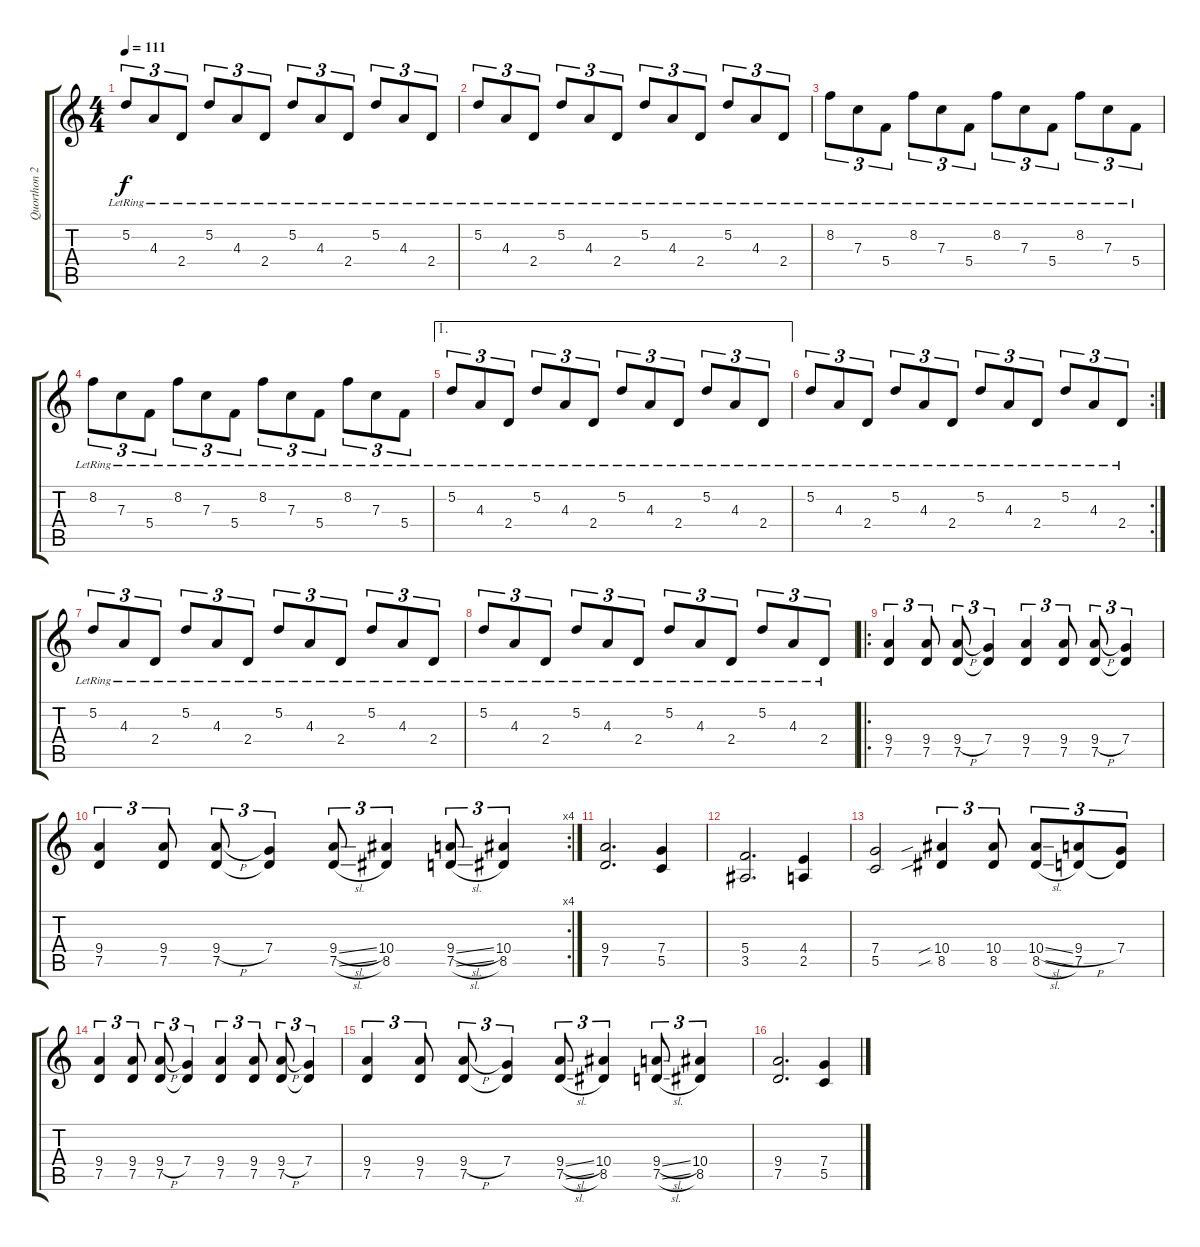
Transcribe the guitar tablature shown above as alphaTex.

\track ("Quorthon 2" "Quorthon 2") {instrument distortionguitar}
\staff {score tabs}
\tuning (D4 A3 F3 C3 G2 D2) {hide}
\ts (4 4)
\tempo 111
\clef g2
\ks c
5.2{lr}.8{tu (3 2) dy f} 4.3{lr}.8{tu (3 2)} 2.4{lr}.8{tu (3 2)} 5.2{lr}.8{tu (3 2)} 4.3{lr}.8{tu (3 2)} 2.4{lr}.8{tu (3 2)} 5.2{lr}.8{tu (3 2)} 4.3{lr}.8{tu (3 2)} 2.4{lr}.8{tu (3 2)} 5.2{lr}.8{tu (3 2)} 4.3{lr}.8{tu (3 2)} 2.4{lr}.8{tu (3 2)} |
5.2{lr}.8{tu (3 2)} 4.3{lr}.8{tu (3 2)} 2.4{lr}.8{tu (3 2)} 5.2{lr}.8{tu (3 2)} 4.3{lr}.8{tu (3 2)} 2.4{lr}.8{tu (3 2)} 5.2{lr}.8{tu (3 2)} 4.3{lr}.8{tu (3 2)} 2.4{lr}.8{tu (3 2)} 5.2{lr}.8{tu (3 2)} 4.3{lr}.8{tu (3 2)} 2.4{lr}.8{tu (3 2)} |
8.2{lr}.8{tu (3 2)} 7.3{lr}.8{tu (3 2)} 5.4{lr}.8{tu (3 2)} 8.2{lr}.8{tu (3 2)} 7.3{lr}.8{tu (3 2)} 5.4{lr}.8{tu (3 2)} 8.2{lr}.8{tu (3 2)} 7.3{lr}.8{tu (3 2)} 5.4{lr}.8{tu (3 2)} 8.2{lr}.8{tu (3 2)} 7.3{lr}.8{tu (3 2)} 5.4{lr}.8{tu (3 2)} |
8.2{lr}.8{tu (3 2)} 7.3{lr}.8{tu (3 2)} 5.4{lr}.8{tu (3 2)} 8.2{lr}.8{tu (3 2)} 7.3{lr}.8{tu (3 2)} 5.4{lr}.8{tu (3 2)} 8.2{lr}.8{tu (3 2)} 7.3{lr}.8{tu (3 2)} 5.4{lr}.8{tu (3 2)} 8.2{lr}.8{tu (3 2)} 7.3{lr}.8{tu (3 2)} 5.4{lr}.8{tu (3 2)} |
\ae 1
5.2{lr}.8{tu (3 2)} 4.3{lr}.8{tu (3 2)} 2.4{lr}.8{tu (3 2)} 5.2{lr}.8{tu (3 2)} 4.3{lr}.8{tu (3 2)} 2.4{lr}.8{tu (3 2)} 5.2{lr}.8{tu (3 2)} 4.3{lr}.8{tu (3 2)} 2.4{lr}.8{tu (3 2)} 5.2{lr}.8{tu (3 2)} 4.3{lr}.8{tu (3 2)} 2.4{lr}.8{tu (3 2)} |
\rc 2
5.2{lr}.8{tu (3 2)} 4.3{lr}.8{tu (3 2)} 2.4{lr}.8{tu (3 2)} 5.2{lr}.8{tu (3 2)} 4.3{lr}.8{tu (3 2)} 2.4{lr}.8{tu (3 2)} 5.2{lr}.8{tu (3 2)} 4.3{lr}.8{tu (3 2)} 2.4{lr}.8{tu (3 2)} 5.2{lr}.8{tu (3 2)} 4.3{lr}.8{tu (3 2)} 2.4{lr}.8{tu (3 2)} |
5.2{lr}.8{tu (3 2)} 4.3{lr}.8{tu (3 2)} 2.4{lr}.8{tu (3 2)} 5.2{lr}.8{tu (3 2)} 4.3{lr}.8{tu (3 2)} 2.4{lr}.8{tu (3 2)} 5.2{lr}.8{tu (3 2)} 4.3{lr}.8{tu (3 2)} 2.4{lr}.8{tu (3 2)} 5.2{lr}.8{tu (3 2)} 4.3{lr}.8{tu (3 2)} 2.4{lr}.8{tu (3 2)} |
5.2{lr}.8{tu (3 2)} 4.3{lr}.8{tu (3 2)} 2.4{lr}.8{tu (3 2)} 5.2{lr}.8{tu (3 2)} 4.3{lr}.8{tu (3 2)} 2.4{lr}.8{tu (3 2)} 5.2{lr}.8{tu (3 2)} 4.3{lr}.8{tu (3 2)} 2.4{lr}.8{tu (3 2)} 5.2{lr}.8{tu (3 2)} 4.3{lr}.8{tu (3 2)} 2.4{lr}.8{tu (3 2)} |
\ro
(9.4 7.5).4{tu (3 2) instrument distortionguitar} (9.4 7.5).8{tu (3 2)} (9.4{h} 7.5).8{tu (3 2)} (7.4 7.5{t}).4{tu (3 2)} (9.4 7.5).4{tu (3 2)} (9.4 7.5).8{tu (3 2)} (9.4{h} 7.5).8{tu (3 2)} (7.4 7.5{t}).4{tu (3 2)} |
\rc 4
(9.4 7.5).4{tu (3 2)} (9.4 7.5).8{tu (3 2)} (9.4{h} 7.5).8{tu (3 2)} (7.4 7.5{t}).4{tu (3 2)} (9.4{sl} 7.5{sl}).8{tu (3 2)} (10.4 8.5).4{tu (3 2)} (9.4{sl} 7.5{sl}).8{tu (3 2)} (10.4 8.5).4{tu (3 2)} |
(9.4 7.5).2{d} (7.4 5.5).4 |
(5.4 3.5).2{d} (4.4 2.5).4 |
(7.4 5.5).2 (10.4{sib} 8.5{sib}).4{tu (3 2)} (10.4 8.5).8{tu (3 2)} (10.4{sl} 8.5{sl}).8{tu (3 2)} (9.4{h} 7.5).8{tu (3 2)} (7.4 7.5{t}).8{tu (3 2)} |
(9.4 7.5).4{tu (3 2)} (9.4 7.5).8{tu (3 2)} (9.4{h} 7.5).8{tu (3 2)} (7.4 7.5{t}).4{tu (3 2)} (9.4 7.5).4{tu (3 2)} (9.4 7.5).8{tu (3 2)} (9.4{h} 7.5).8{tu (3 2)} (7.4 7.5{t}).4{tu (3 2)} |
(9.4 7.5).4{tu (3 2)} (9.4 7.5).8{tu (3 2)} (9.4{h} 7.5).8{tu (3 2)} (7.4 7.5{t}).4{tu (3 2)} (9.4{sl} 7.5{sl}).8{tu (3 2)} (10.4 8.5).4{tu (3 2)} (9.4{sl} 7.5{sl}).8{tu (3 2)} (10.4 8.5).4{tu (3 2)} |
(9.4 7.5).2{d} (7.4 5.5).4
